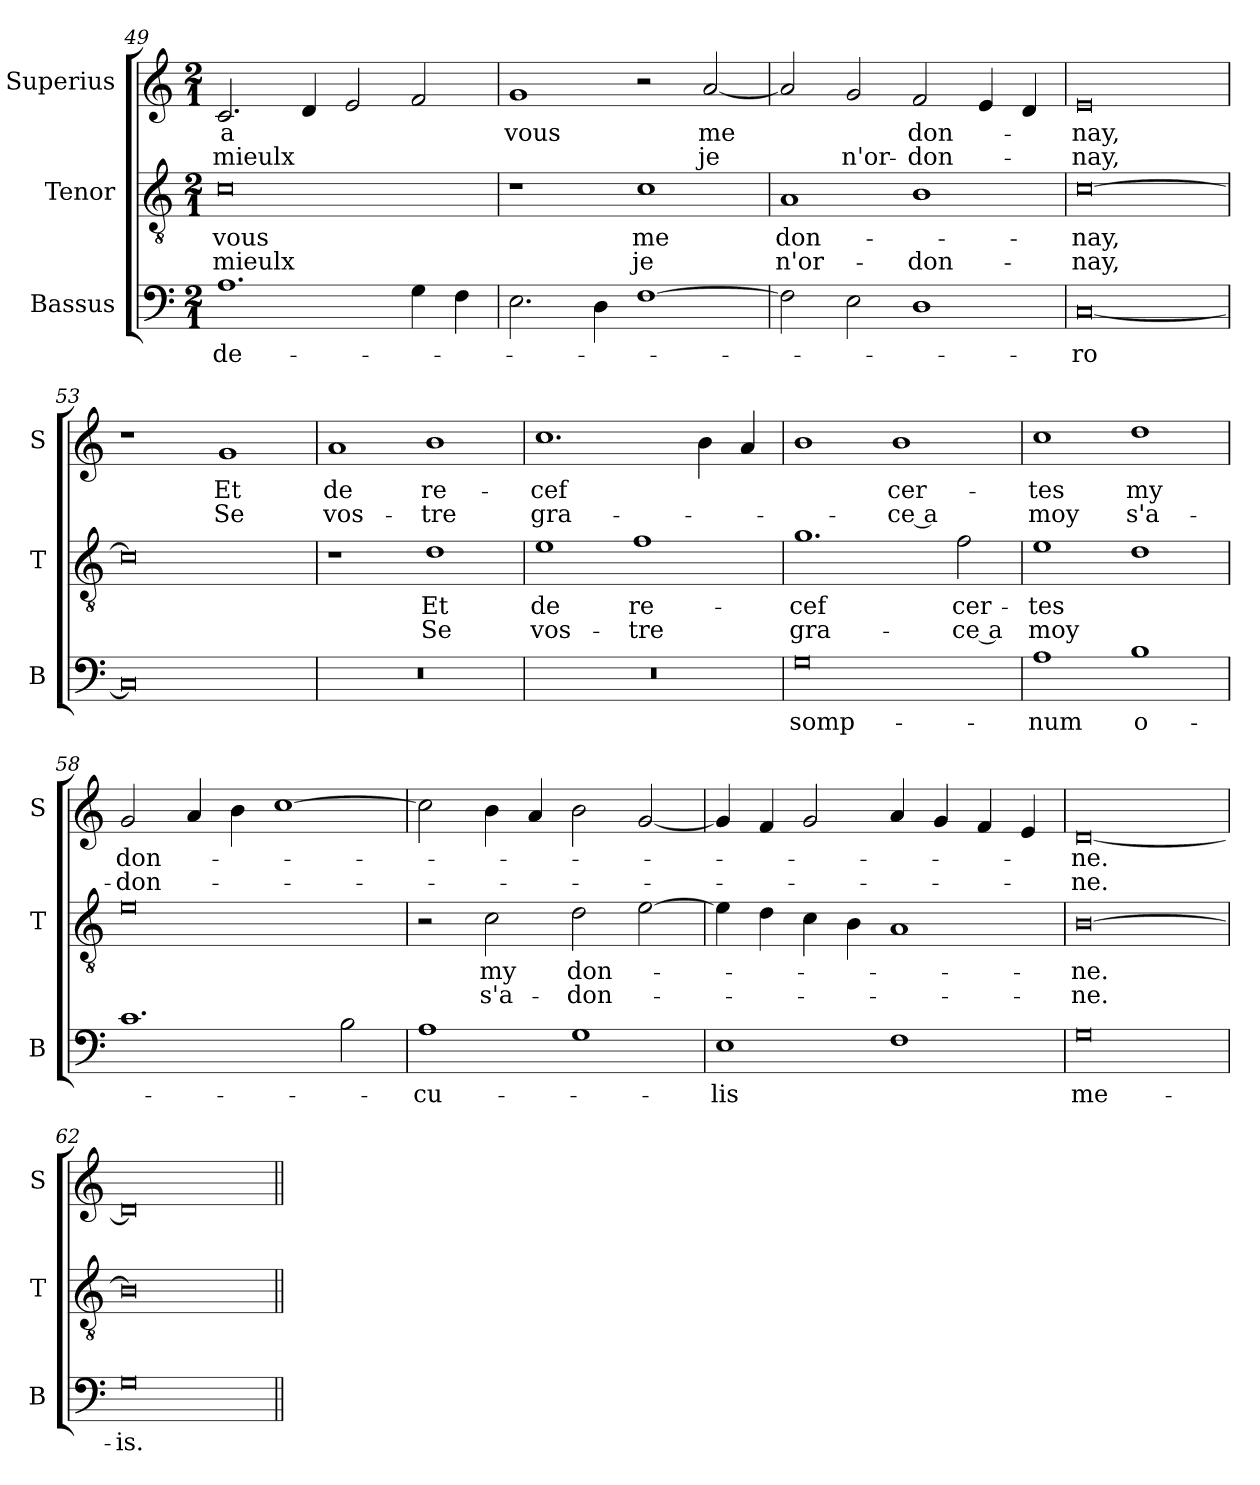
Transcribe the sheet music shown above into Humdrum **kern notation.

**kern	**text	**kern	**text	**text	**kern	**text	**text
*part3	*part3	*part2	*part2	*part2	*part1	*part1	*part1
*staff3	*staff3	*staff2	*staff2	*staff2	*staff1	*staff1	*staff1
*I"Bassus	*	*I"Tenor	*	*	*I"Superius	*	*
*I'B	*	*I'T	*	*	*I'S	*	*
*clefF4	*	*clefGv2	*	*	*clefG2	*	*
*k[]	*	*k[]	*	*	*k[]	*	*
*M2/1	*	*M2/1	*	*	*M2/1	*	*
=49	=49	=49	=49	=49	=49	=49	=49
1.A	-de-	0c	vous	mieulx	2.c/	a	mieulx
.	.	.	.	.	4d/	.	.
.	.	.	.	.	2e/	.	.
4G\	.	.	.	.	2f/	.	.
4F\	.	.	.	.	.	.	.
=50	=50	=50	=50	=50	=50	=50	=50
2.E\	.	1r	.	.	1g	vous	.
4D\	.	.	.	.	.	.	.
[1F	.	1c	me	je	2r	.	.
.	.	.	.	.	[2a/	me	je
=51	=51	=51	=51	=51	=51	=51	=51
2F\]	.	1A	don-	n'or-	2a/]	.	.
2E\	.	.	.	.	2g/	.	n'or-
1D	.	1B	.	-don-	2f/	don-	-don-
.	.	.	.	.	4e/	.	.
.	.	.	.	.	4d/	.	.
=52	=52	=52	=52	=52	=52	=52	=52
[0C	-ro	[0c	-nay,	-nay,	0e	-nay,	-nay,
=53	=53	=53	=53	=53	=53	=53	=53
0C]	.	0c]	.	.	1r	.	.
.	.	.	.	.	1g	Et	Se
=54	=54	=54	=54	=54	=54	=54	=54
0r	.	1r	.	.	1a	de	vos-
.	.	1d	Et	Se	1b	re-	-tre
=55	=55	=55	=55	=55	=55	=55	=55
0r	.	1e	de	vos-	1.cc	-cef	gra-
.	.	1f	re-	-tre	.	.	.
.	.	.	.	.	4b\	.	.
.	.	.	.	.	4a/	.	.
=56	=56	=56	=56	=56	=56	=56	=56
0G	somp-	1.g	-cef	gra-	1b	.	.
.	.	.	.	.	1b	cer-	-ce a
.	.	2f\	cer-	-ce a	.	.	.
=57	=57	=57	=57	=57	=57	=57	=57
1A	-num	1e	-tes	moy	1cc	-tes	moy
1B	o-	1d	.	.	1dd	my	s'a-
=58	=58	=58	=58	=58	=58	=58	=58
1.c	.	0e	.	.	2g/	don-	-don-
.	.	.	.	.	4a/	.	.
.	.	.	.	.	4b\	.	.
.	.	.	.	.	[1cc	.	.
2B\	.	.	.	.	.	.	.
=59	=59	=59	=59	=59	=59	=59	=59
1A	-cu-	2r	.	.	2cc\]	.	.
.	.	2c\	my	s'a-	4b\	.	.
.	.	.	.	.	4a/	.	.
1G	.	2d\	don-	-don-	2b\	.	.
.	.	[2e\	.	.	[2g/	.	.
=60	=60	=60	=60	=60	=60	=60	=60
1E	-lis	4e\]	.	.	4g/]	.	.
.	.	4d\	.	.	4f/	.	.
.	.	4c\	.	.	2g/	.	.
.	.	4B\	.	.	.	.	.
1F	.	1A	.	.	4a/	.	.
.	.	.	.	.	4g/	.	.
.	.	.	.	.	4f/	.	.
.	.	.	.	.	4e/	.	.
=61	=61	=61	=61	=61	=61	=61	=61
0G	me-	[0B	-ne.	-ne.	[0d	-ne.	ne.
=62	=62	=62	=62	=62	=62	=62	=62
0G	-is.	0B]	.	.	0d]	.	.
=||	=||	=||	=||	=||	=||	=||	=||
*-	*-	*-	*-	*-	*-	*-	*-
